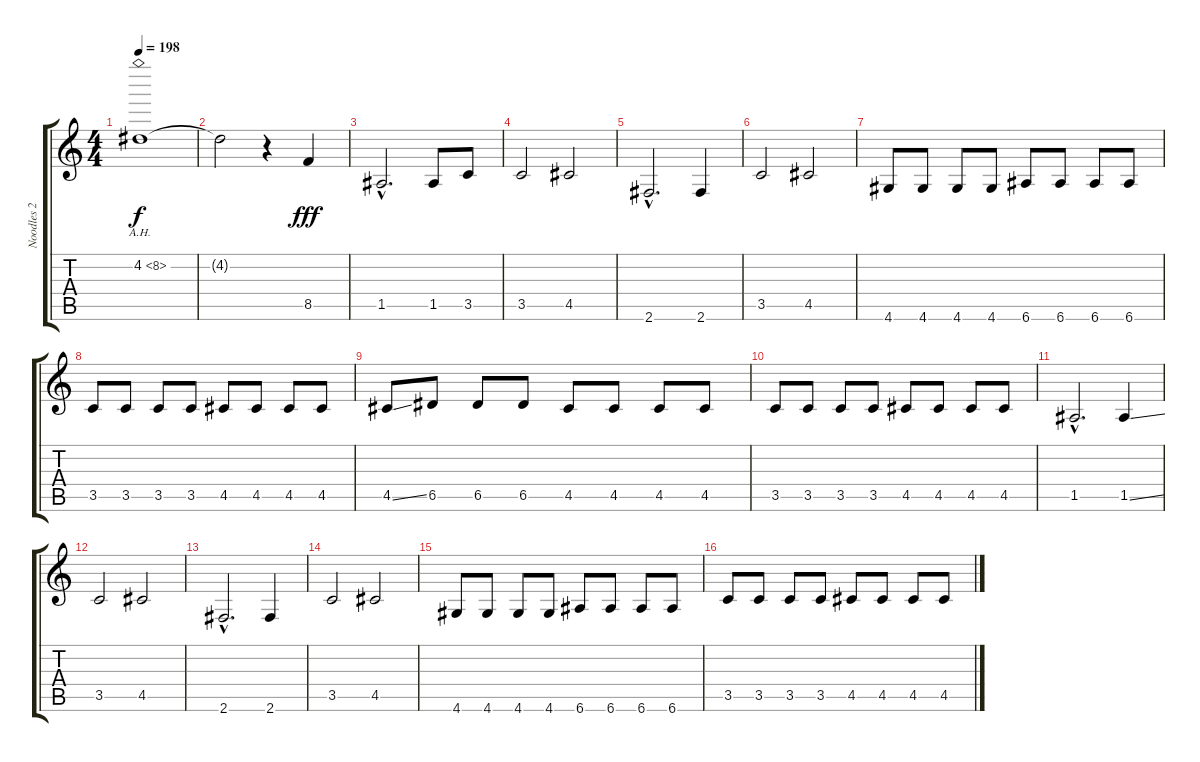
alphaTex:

\track ("Noodles 2" "Noodles 2") {instrument distortionguitar}
\staff {score tabs}
\tuning (E4 B3 G3 D3 A2 E2) {hide}
\ts (4 4)
\tempo 198
\clef g2
\ks c
4.2{ah 4}.1{dy f} |
4.2{t}.2 r.4 8.5.4{dy fff} |
1.5{hac}.2{d} 1.5.8 3.5.8 |
3.5.2 4.5.2 |
2.6{hac}.2{d} 2.6.4 |
3.5.2 4.5.2 |
4.6.8 4.6.8 4.6.8 4.6.8 6.6.8 6.6.8 6.6.8 6.6.8 |
3.5.8 3.5.8 3.5.8 3.5.8 4.5.8 4.5.8 4.5.8 4.5.8 |
4.5{ss}.8 6.5.8 6.5.8 6.5.8 4.5.8 4.5.8 4.5.8 4.5.8 |
3.5.8 3.5.8 3.5.8 3.5.8 4.5.8 4.5.8 4.5.8 4.5.8 |
1.5{hac}.2{d} 1.5{ss}.4 |
3.5.2 4.5.2 |
2.6{hac}.2{d} 2.6.4 |
3.5.2 4.5.2 |
4.6.8 4.6.8 4.6.8 4.6.8 6.6.8 6.6.8 6.6.8 6.6.8 |
3.5.8 3.5.8 3.5.8 3.5.8 4.5.8 4.5.8 4.5.8 4.5.8
